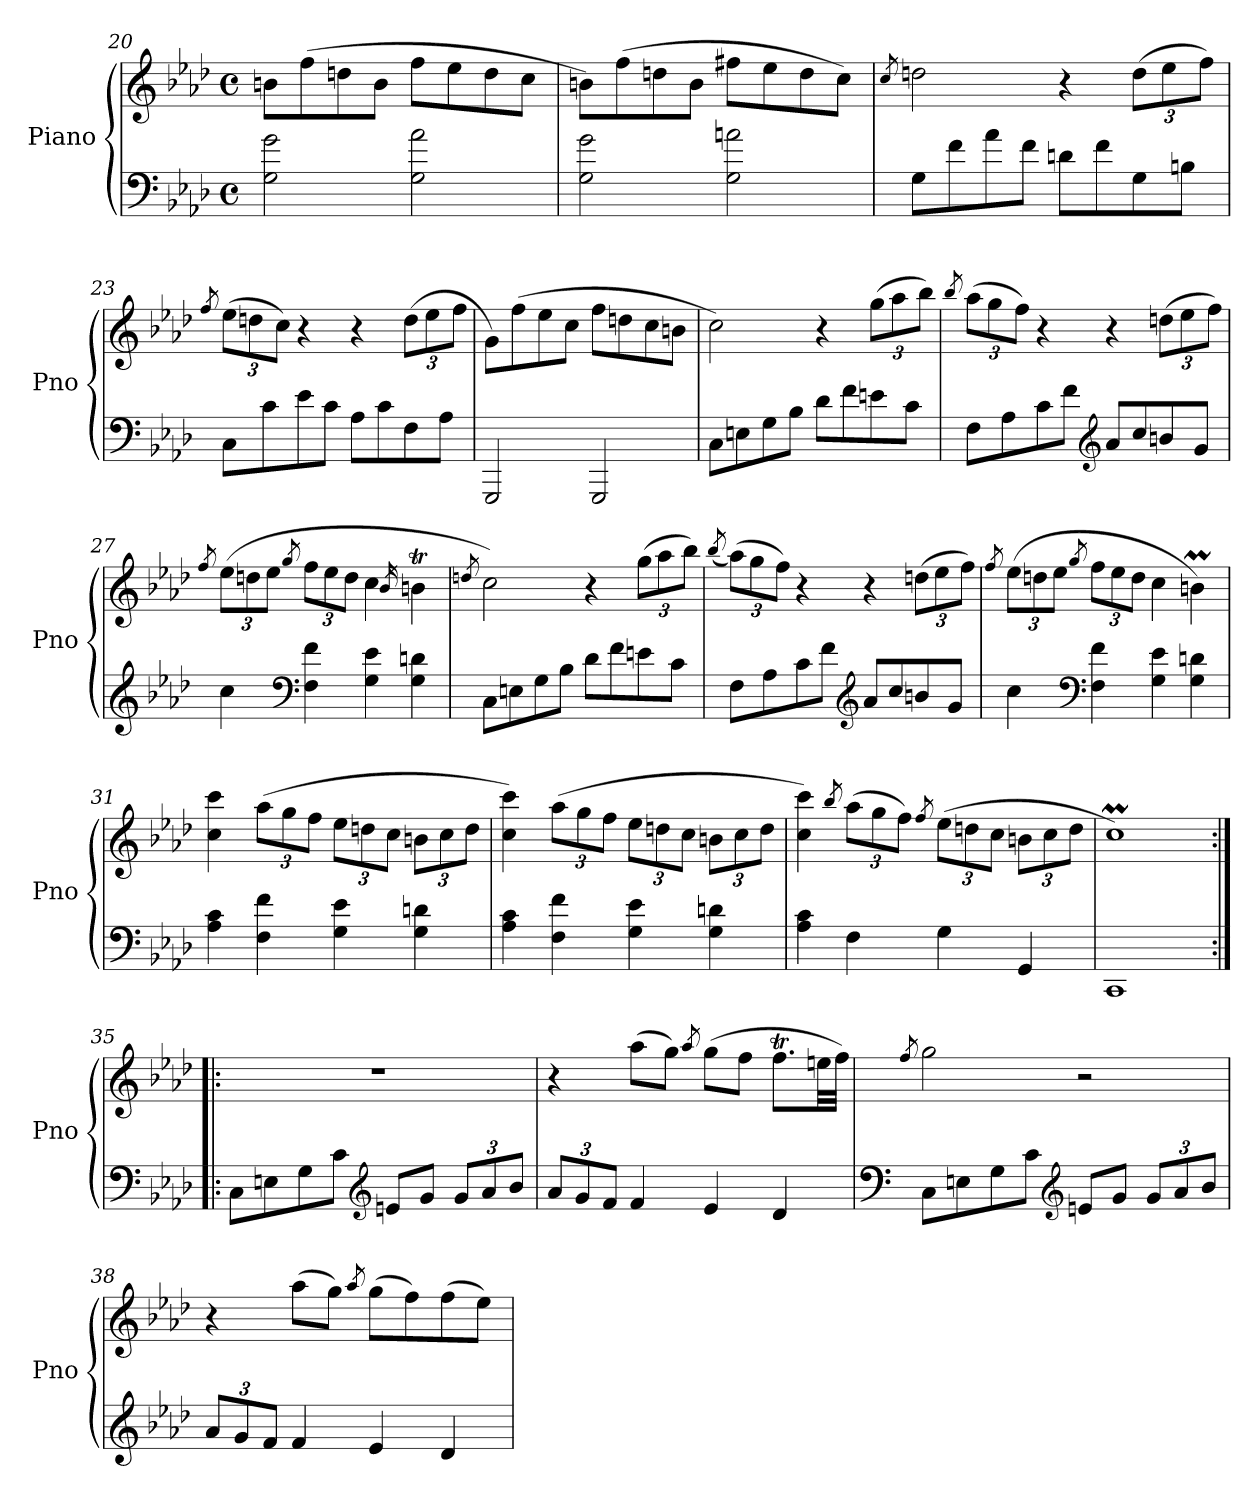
**kern	**kern
*part1	*part1
*staff2	*staff1
*I"Piano	*
*I'Pno	*
*clefF4	*clefG2
*k[b-e-a-d-]	*k[b-e-a-d-]
*M4/4	*M4/4
*met(c)	*met(c)
=20	=20
2G\ 2g\	8bn\L
.	(>8ff\
.	8ddn\
.	8b\J
2G\ 2a-\	8ff\L
.	8ee-\
.	8dd\
.	8cc\J
=21	=21
2G\ 2g\	8bn\L)
.	(>8ff\
.	8ddn\
.	8b\J
2G\ 2an\	8ff#X\L
.	8ee-\
.	8dd\
.	8cc\J)
!!LO:LB:g=z
=22	=22
.	8qcc/
8G\L	2ddn\
8f\	.
8a-\	.
8f\J	.
8dn\L	4r
8f\	.
*	*Xbrackettup
8G\	(>12dd\L
.	12ee-\
8Bn\J	.
.	12ff\J)
=23	=23
.	8qff/
8C\L	(>12ee-\L
.	12ddn\
8c\	.
.	12cc\J)
8e-\	4r
8c\J	.
8A-\L	4r
8c\	.
8F\	(>12dd\L
.	12ee-\
8A-\J	.
.	12ff\J
=24	=24
2GGG/	8g\L)
.	(>8ff\
.	8ee-\
.	8cc\J
2GGG/	8ff\L
.	8ddn\
.	8cc\
.	8bn\J
!!LO:PB:g=z
=25	=25
8C\L	2cc\)
8En\	.
8G\	.
8B-\J	.
8d-\L	4r
8f\	.
8en\	(>12gg\L
.	12aa-\
8c\J	.
.	12bb-\J)
=26	=26
.	8qbb-/
8F\L	(>12aa-\L
.	12gg\
8A-\	.
.	12ff\J)
8c\	4r
8f\J	.
*clefG2	*
8a-/L	4r
8cc/	.
8bn/	(>12ddn\L
.	12ee-\
8g/J	.
.	12ff\J)
=27	=27
.	8qff/
4cc\	(>12ee-\L
.	12ddn\
.	12ee-\J
*clefF4	*
.	8qgg/
4F\ 4f\	12ff\L
.	12ee-\
.	12dd\J
4G\ 4e-\	4cc\
.	16qb-/
4G\ 4dn\	4bnt\
!!LO:LB:g=z
=28	=28
.	8qddn/
8C\L	2cc\)
8En\	.
8G\	.
8B-\J	.
8d-\L	4r
8f\	.
8en\	(>12gg\L
.	12aa-\
8c\J	.
.	12bb-\J)
=29	=29
.	(<8qbb-/
8F\L	(>12aa-\L)
.	12gg\
8A-\	.
.	12ff\J)
8c\	4r
8f\J	.
*clefG2	*
8a-/L	4r
8cc/	.
8bn/	(>12ddn\L
.	12ee-\
8g/J	.
.	12ff\J)
=30	=30
.	8qff/
4cc\	(>12ee-\L
.	12ddn\
.	12ee-\J
*clefF4	*
.	8qgg/
4F\ 4f\	12ff\L
.	12ee-\
.	12dd\J
4G\ 4e-\	4cc\
4G\ 4dn\	4bnm\)
!!LO:LB:g=z
=31	=31
4A-\ 4c\	4cc\ 4ccc\
4F\ 4f\	(>12aa-\L
.	12gg\
.	12ff\J
4G\ 4e-\	12ee-\L
.	12ddn\
.	12cc\J
4G\ 4dn\	12bn\L
.	12cc\
.	12dd\J
=32	=32
4A-\ 4c\	4cc\ 4ccc\)
4F\ 4f\	(>12aa-\L
.	12gg\
.	12ff\J
4G\ 4e-\	12ee-\L
.	12ddn\
.	12cc\J
4G\ 4dn\	12bn\L
.	12cc\
.	12dd\J
=33	=33
4A-\ 4c\	4cc\ 4ccc\)
.	8qbb-/
4F\	(>12aa-\L
.	12gg\
.	12ff\J)
.	8qff/
4G\	(>12ee-\L
.	12ddn\
.	12cc\J
4GG/	12bn\L
.	12cc\
.	12dd\J
=34	=34
1CC	1ccm)
!!LO:LB:g=z
=35:|!|:	=35:|!|:
8C\L	1r
8En\	.
8G\	.
8c\J	.
*clefG2	*
8en/L	.
8g/J	.
*Xbrackettup	*
12g/L	.
12a-/	.
12b-/J	.
=36	=36
12a-/L	4r
12g/	.
12f/J	.
4f/	(>8aa-\L
.	8gg\J)
.	8qaa-/
4e-/	(>8gg\L
.	8ff\J
4d-/	8.ffT\L
.	32een\LL
.	32ff\JJJ)
=37	=37
*clefF4	*
.	8qff/
8C\L	2gg\
8En\	.
8G\	.
8c\J	.
*clefG2	*
8en/L	2r
8g/J	.
12g/L	.
12a-/	.
12b-/J	.
!!LO:LB:g=z
=38	=38
12a-/L	4r
12g/	.
12f/J	.
4f/	(>8aa-\L
.	8gg\J)
.	8qaa-/
4e-/	(>8gg\L
.	8ff\)
4d-/	(>8ff\
.	8ee-\J)
=	=
*-	*-
